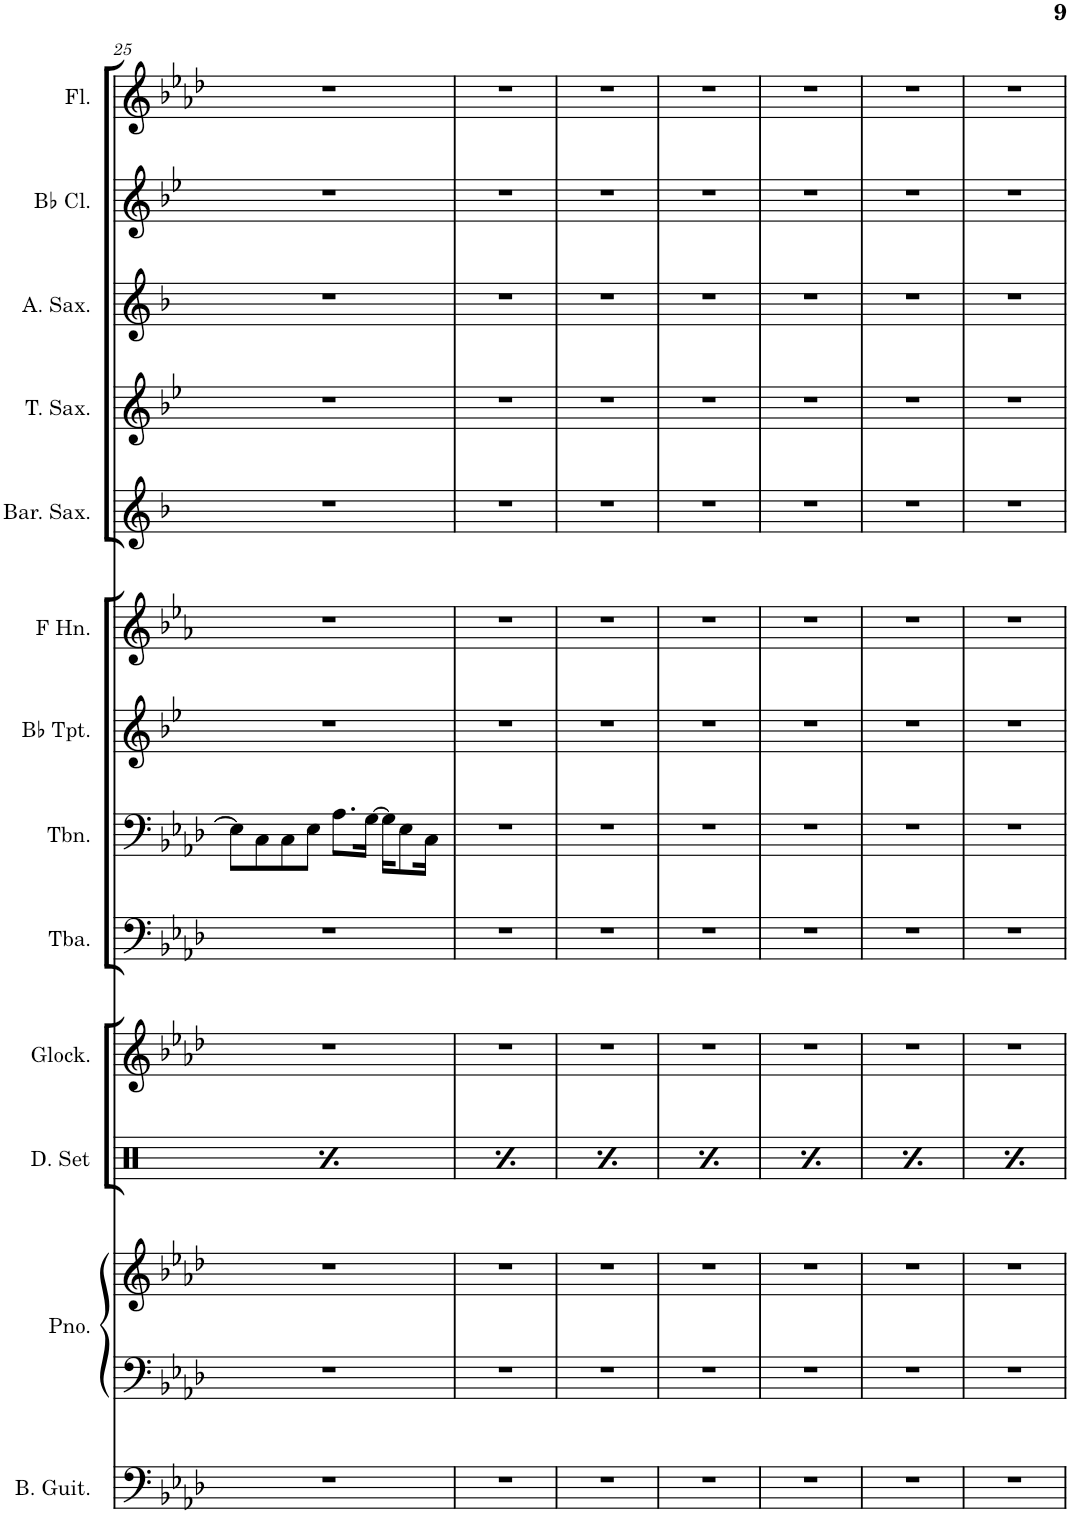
**kern	**kern	**kern	**kern	**kern	**kern	**kern	**kern	**kern	**kern	**kern	**kern	**kern	**kern
*part13	*part12	*part12	*part11	*part10	*part9	*part8	*part7	*part6	*part5	*part4	*part3	*part2	*part1
*staff14	*staff13	*staff12	*staff11	*staff10	*staff9	*staff8	*staff7	*staff6	*staff5	*staff4	*staff3	*staff2	*staff1
*I"Bass Guitar	*I"Piano	*	*I"Drumset	*I"Glockenspiel	*I"Tuba	*I"Trombone	*I"Bb Trumpet	*I"Horn in F	*I"Baritone Saxophone	*I"Tenor Saxophone	*I"Alto Saxophone	*I"Bb Clarinet	*I"Flute
*I'B. Guit.	*I'Pno.	*	*I'D. Set	*I'Glock.	*I'Tba.	*I'Tbn.	*I'Bb Tpt.	*	*I'Bar. Sax.	*I'T. Sax.	*I'A. Sax.	*I'Bb Cl.	*I'Fl.
!!LO:PB:g=z
*clefF4	*clefF4	*clefG2	*clefX	*clefG2	*clefF4	*clefF4	*clefG2	*clefG2	*clefG2	*clefG2	*clefG2	*clefG2	*clefG2
*Trd7c12	*	*	*	*Trd-14c-24	*	*	*Trd1c2	*Trd4c7	*Trd12c21	*Trd8c14	*Trd5c9	*Trd1c2	*
*k[b-e-a-d-]	*k[b-e-a-d-]	*k[b-e-a-d-]	*k[]	*k[b-e-a-d-]	*k[b-e-a-d-]	*k[b-e-a-d-]	*k[b-e-]	*k[b-e-a-]	*k[b-]	*k[b-e-]	*k[b-]	*k[b-e-]	*k[b-e-a-d-]
*M4/4	*M4/4	*M4/4	*M4/4	*M4/4	*M4/4	*M4/4	*M4/4	*M4/4	*M4/4	*M4/4	*M4/4	*M4/4	*M4/4
=25	=25	=25	=25	=25	=25	=25	=25	=25	=25	=25	=25	=25	=25
*	*	*	*^	*	*	*	*	*	*	*	*	*	*
1r	1r	1r	8r	4Rf\	1r	1r	8E-\L]	1r	1r	1r	1r	1r	1r	1r
.	.	.	8Rgg/L	.	.	.	8C\	.	.	.	.	.	.	.
.	.	.	8Rcc/	4r	.	.	8C\	.	.	.	.	.	.	.
.	.	.	8Rgg/J	.	.	.	8E-\J	.	.	.	.	.	.	.
.	.	.	8r	4Rf\	.	.	8.A-\L	.	.	.	.	.	.	.
.	.	.	8Rgg/L	.	.	.	.	.	.	.	.	.	.	.
.	.	.	.	.	.	.	[16G\Jk	.	.	.	.	.	.	.
.	.	.	8Rcc/	4r	.	.	16G\KL]	.	.	.	.	.	.	.
.	.	.	.	.	.	.	8E-\	.	.	.	.	.	.	.
.	.	.	8Rgg/J	.	.	.	.	.	.	.	.	.	.	.
.	.	.	.	.	.	.	16C\Jk	.	.	.	.	.	.	.
=26	=26	=26	=26	=26	=26	=26	=26	=26	=26	=26	=26	=26	=26	=26
1r	1r	1r	8r	4Rf\	1r	1r	1r	1r	1r	1r	1r	1r	1r	1r
.	.	.	8Rgg/L	.	.	.	.	.	.	.	.	.	.	.
.	.	.	8Rcc/	4r	.	.	.	.	.	.	.	.	.	.
.	.	.	8Rgg/J	.	.	.	.	.	.	.	.	.	.	.
.	.	.	8r	4Rf\	.	.	.	.	.	.	.	.	.	.
.	.	.	8Rgg/L	.	.	.	.	.	.	.	.	.	.	.
.	.	.	8Rcc/	4r	.	.	.	.	.	.	.	.	.	.
.	.	.	8Rgg/J	.	.	.	.	.	.	.	.	.	.	.
=27	=27	=27	=27	=27	=27	=27	=27	=27	=27	=27	=27	=27	=27	=27
1r	1r	1r	8r	4Rf\	1r	1r	1r	1r	1r	1r	1r	1r	1r	1r
.	.	.	8Rgg/L	.	.	.	.	.	.	.	.	.	.	.
.	.	.	8Rcc/	4r	.	.	.	.	.	.	.	.	.	.
.	.	.	8Rgg/J	.	.	.	.	.	.	.	.	.	.	.
.	.	.	8r	4Rf\	.	.	.	.	.	.	.	.	.	.
.	.	.	8Rgg/L	.	.	.	.	.	.	.	.	.	.	.
.	.	.	8Rcc/	4r	.	.	.	.	.	.	.	.	.	.
.	.	.	8Rgg/J	.	.	.	.	.	.	.	.	.	.	.
=28	=28	=28	=28	=28	=28	=28	=28	=28	=28	=28	=28	=28	=28	=28
1r	1r	1r	8r	4Rf\	1r	1r	1r	1r	1r	1r	1r	1r	1r	1r
.	.	.	8Rgg/L	.	.	.	.	.	.	.	.	.	.	.
.	.	.	8Rcc/	4r	.	.	.	.	.	.	.	.	.	.
.	.	.	8Rgg/J	.	.	.	.	.	.	.	.	.	.	.
.	.	.	8r	4Rf\	.	.	.	.	.	.	.	.	.	.
.	.	.	8Rgg/L	.	.	.	.	.	.	.	.	.	.	.
.	.	.	8Rcc/	4r	.	.	.	.	.	.	.	.	.	.
.	.	.	8Rgg/J	.	.	.	.	.	.	.	.	.	.	.
=29	=29	=29	=29	=29	=29	=29	=29	=29	=29	=29	=29	=29	=29	=29
1r	1r	1r	8r	4Rf\	1r	1r	1r	1r	1r	1r	1r	1r	1r	1r
.	.	.	8Rgg/L	.	.	.	.	.	.	.	.	.	.	.
.	.	.	8Rcc/	4r	.	.	.	.	.	.	.	.	.	.
.	.	.	8Rgg/J	.	.	.	.	.	.	.	.	.	.	.
.	.	.	8r	4Rf\	.	.	.	.	.	.	.	.	.	.
.	.	.	8Rgg/L	.	.	.	.	.	.	.	.	.	.	.
.	.	.	8Rcc/	4r	.	.	.	.	.	.	.	.	.	.
.	.	.	8Rgg/J	.	.	.	.	.	.	.	.	.	.	.
=30	=30	=30	=30	=30	=30	=30	=30	=30	=30	=30	=30	=30	=30	=30
1r	1r	1r	8r	4Rf\	1r	1r	1r	1r	1r	1r	1r	1r	1r	1r
.	.	.	8Rgg/L	.	.	.	.	.	.	.	.	.	.	.
.	.	.	8Rcc/	4r	.	.	.	.	.	.	.	.	.	.
.	.	.	8Rgg/J	.	.	.	.	.	.	.	.	.	.	.
.	.	.	8r	4Rf\	.	.	.	.	.	.	.	.	.	.
.	.	.	8Rgg/L	.	.	.	.	.	.	.	.	.	.	.
.	.	.	8Rcc/	4r	.	.	.	.	.	.	.	.	.	.
.	.	.	8Rgg/J	.	.	.	.	.	.	.	.	.	.	.
=31	=31	=31	=31	=31	=31	=31	=31	=31	=31	=31	=31	=31	=31	=31
1r	1r	1r	8r	4Rf\	1r	1r	1r	1r	1r	1r	1r	1r	1r	1r
.	.	.	8Rgg/L	.	.	.	.	.	.	.	.	.	.	.
.	.	.	8Rcc/	4r	.	.	.	.	.	.	.	.	.	.
.	.	.	8Rgg/J	.	.	.	.	.	.	.	.	.	.	.
.	.	.	8r	4Rf\	.	.	.	.	.	.	.	.	.	.
.	.	.	8Rgg/L	.	.	.	.	.	.	.	.	.	.	.
.	.	.	8Rcc/	4r	.	.	.	.	.	.	.	.	.	.
.	.	.	8Rgg/J	.	.	.	.	.	.	.	.	.	.	.
*	*	*	*v	*v	*	*	*	*	*	*	*	*	*	*
=	=	=	=	=	=	=	=	=	=	=	=	=	=
*-	*-	*-	*-	*-	*-	*-	*-	*-	*-	*-	*-	*-	*-
